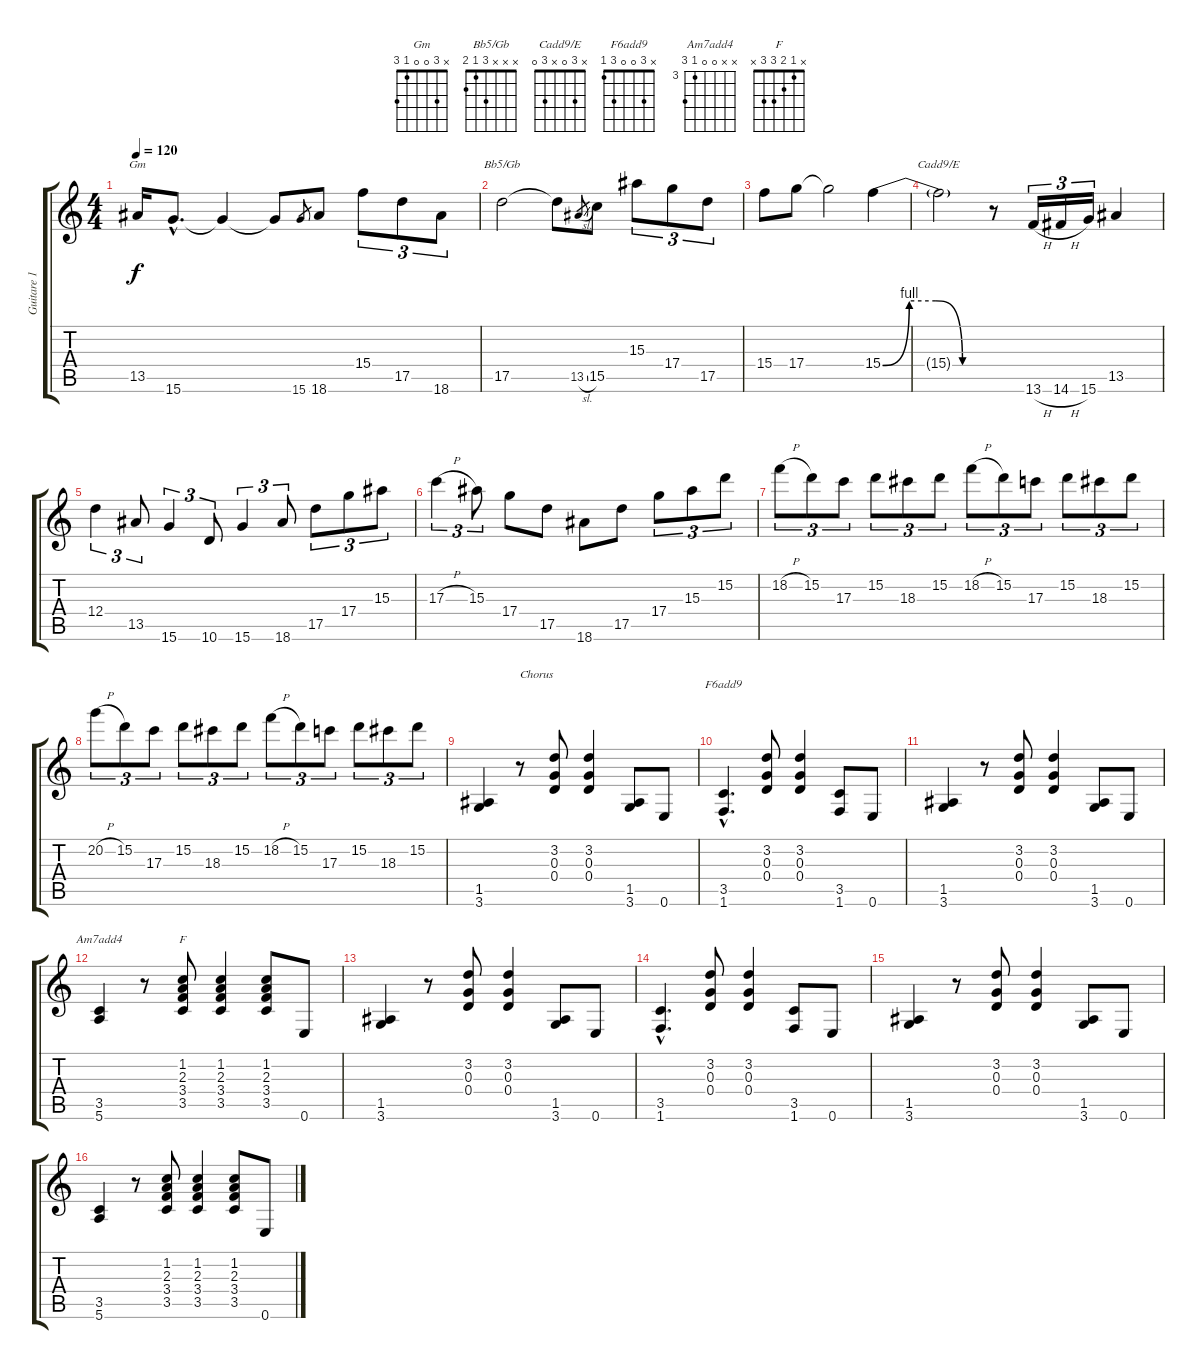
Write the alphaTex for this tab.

\track ("Guitare 1" "Guitare 1") {instrument electricguitarclean}
\staff {score tabs}
\tuning (E4 B3 G3 D3 A2 E2) {hide}
\chord ("Gm" x 3 0 0 1 3)
\chord ("Bb5/Gb" x x x 3 1 2)
\chord ("Cadd9/E" x 3 0 x 3 0)
\chord ("F6add9" x 3 0 0 3 1)
\chord ("Am7add4" x x 0 0 3 5) {firstfret 3}
\chord ("F" x 1 2 3 3 x)
\ts (4 4)
\tempo 120
\clef g2
\ks c
13.5.16{ch "Gm" dy f} 15.6{hac}.8{d} 15.6{t}.4 15.6{t}.8 15.6.8{gr} 18.6.8 15.4.8{tu (3 2)} 17.5.8{tu (3 2)} 18.6.8{tu (3 2)} |
17.5.2{ch "Bb5/Gb"} 17.5{t}.8 13.5{sl}.8{gr} 15.5.8 15.3.8{tu (3 2)} 17.4.8{tu (3 2)} 17.5.8{tu (3 2)} |
15.4.8 17.4.8 17.4{t}.2 15.4{be (custom 0 0 15 4 30 4 45 0 60 0)}.4 |
15.4{t}.2{ch "Cadd9/E"} r.8 13.6{h}.16{tu (3 2)} 14.6{h}.16{tu (3 2)} 15.6.16{tu (3 2)} 13.5.4 |
12.4.4{tu (3 2)} 13.5.8{tu (3 2)} 15.6.4{tu (3 2)} 10.6.8{tu (3 2)} 15.6.4{tu (3 2)} 18.6.8{tu (3 2)} 17.5.8{tu (3 2)} 17.4.8{tu (3 2)} 15.3.8{tu (3 2)} |
17.3{h}.4{tu (3 2)} 15.3.8{tu (3 2)} 17.4.8 17.5.8 18.6.8 17.5.8 17.4.8{tu (3 2)} 15.3.8{tu (3 2)} 15.2.8{tu (3 2)} |
18.2{h}.8{tu (3 2)} 15.2.8{tu (3 2)} 17.3.8{tu (3 2)} 15.2.8{tu (3 2)} 18.3.8{tu (3 2)} 15.2.8{tu (3 2)} 18.2{h}.8{tu (3 2)} 15.2.8{tu (3 2)} 17.3.8{tu (3 2)} 15.2.8{tu (3 2)} 18.3.8{tu (3 2)} 15.2.8{tu (3 2)} |
20.2{h}.8{tu (3 2)} 15.2.8{tu (3 2)} 17.3.8{tu (3 2)} 15.2.8{tu (3 2)} 18.3.8{tu (3 2)} 15.2.8{tu (3 2)} 18.2{h}.8{tu (3 2)} 15.2.8{tu (3 2)} 17.3.8{tu (3 2)} 15.2.8{tu (3 2)} 18.3.8{tu (3 2)} 15.2.8{tu (3 2)} |
(1.5 3.6).4 r.8{txt "Chorus"} (3.2 0.3 0.4).8 (3.2 0.3 0.4).4 (1.5 3.6).8 0.6.8 |
(3.5{hac} 1.6{hac}).4{d ch "F6add9"} (3.2 0.3 0.4).8 (3.2 0.3 0.4).4 (3.5 1.6).8 0.6.8 |
(1.5 3.6).4 r.8 (3.2 0.3 0.4).8 (3.2 0.3 0.4).4 (1.5 3.6).8 0.6.8 |
(3.5 5.6).4{ch "Am7add4"} r.8 (1.2 2.3 3.4 3.5).8{ch "F"} (1.2 2.3 3.4 3.5).4 (1.2 2.3 3.4 3.5).8 0.6.8 |
(1.5 3.6).4 r.8 (3.2 0.3 0.4).8 (3.2 0.3 0.4).4 (1.5 3.6).8 0.6.8 |
(3.5{hac} 1.6{hac}).4{d} (3.2 0.3 0.4).8 (3.2 0.3 0.4).4 (3.5 1.6).8 0.6.8 |
(1.5 3.6).4 r.8 (3.2 0.3 0.4).8 (3.2 0.3 0.4).4 (1.5 3.6).8 0.6.8 |
(3.5 5.6).4 r.8 (1.2 2.3 3.4 3.5).8 (1.2 2.3 3.4 3.5).4 (1.2 2.3 3.4 3.5).8 0.6.8
